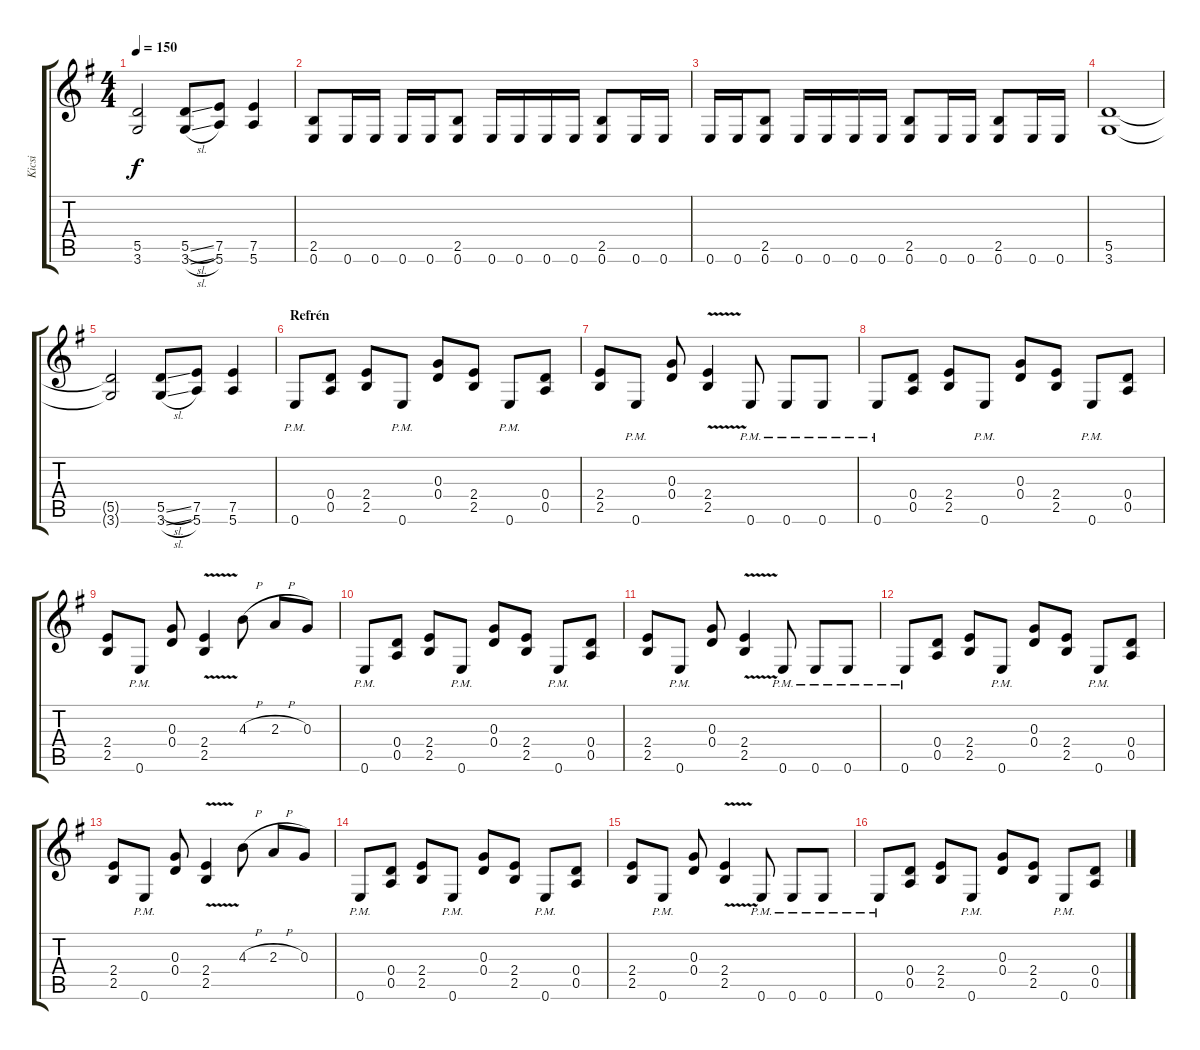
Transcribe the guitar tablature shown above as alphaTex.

\track ("Kicsi" "Kicsi") {instrument distortionguitar}
\staff {score tabs}
\tuning (E4 B3 G3 D3 A2 E2) {hide}
\ts (4 4)
\tempo 150
\clef g2
\ks eminor
(5.5{t} 3.6{t}).2{dy f} (5.5{sl} 3.6{sl}).8 (7.5 5.6).8 (7.5 5.6).4 |
(2.5 0.6).8 0.6.16 0.6.16 0.6.16 0.6.16 (2.5 0.6).8 0.6.16 0.6.16 0.6.16 0.6.16 (2.5 0.6).8 0.6.16 0.6.16 |
0.6.16 0.6.16 (2.5 0.6).8 0.6.16 0.6.16 0.6.16 0.6.16 (2.5 0.6).8 0.6.16 0.6.16 (2.5 0.6).8 0.6.16 0.6.16 |
(5.5 3.6).1 |
(5.5{t} 3.6{t}).2 (5.5{sl} 3.6{sl}).8 (7.5 5.6).8 (7.5 5.6).4 |
\section ("" "Refrén")
0.6{pm}.8 (0.4 0.5).8 (2.4 2.5).8 0.6{pm}.8 (0.3 0.4).8 (2.4 2.5).8 0.6{pm}.8 (0.4 0.5).8 |
(2.4 2.5).8 0.6{pm}.8 (0.3 0.4).8 (2.4{v} 2.5{v}).4 0.6{pm}.8 0.6{pm}.8 0.6{pm}.8 |
0.6{pm}.8 (0.4 0.5).8 (2.4 2.5).8 0.6{pm}.8 (0.3 0.4).8 (2.4 2.5).8 0.6{pm}.8 (0.4 0.5).8 |
(2.4 2.5).8 0.6{pm}.8 (0.3 0.4).8 (2.4{v} 2.5{v}).4 4.3{h}.8 2.3{h}.8 0.3.8 |
0.6{pm}.8 (0.4 0.5).8 (2.4 2.5).8 0.6{pm}.8 (0.3 0.4).8 (2.4 2.5).8 0.6{pm}.8 (0.4 0.5).8 |
(2.4 2.5).8 0.6{pm}.8 (0.3 0.4).8 (2.4{v} 2.5{v}).4 0.6{pm}.8 0.6{pm}.8 0.6{pm}.8 |
0.6{pm}.8 (0.4 0.5).8 (2.4 2.5).8 0.6{pm}.8 (0.3 0.4).8 (2.4 2.5).8 0.6{pm}.8 (0.4 0.5).8 |
(2.4 2.5).8 0.6{pm}.8 (0.3 0.4).8 (2.4{v} 2.5{v}).4 4.3{h}.8 2.3{h}.8 0.3.8 |
0.6{pm}.8 (0.4 0.5).8 (2.4 2.5).8 0.6{pm}.8 (0.3 0.4).8 (2.4 2.5).8 0.6{pm}.8 (0.4 0.5).8 |
(2.4 2.5).8 0.6{pm}.8 (0.3 0.4).8 (2.4{v} 2.5{v}).4 0.6{pm}.8 0.6{pm}.8 0.6{pm}.8 |
0.6{pm}.8 (0.4 0.5).8 (2.4 2.5).8 0.6{pm}.8 (0.3 0.4).8 (2.4 2.5).8 0.6{pm}.8 (0.4 0.5).8
